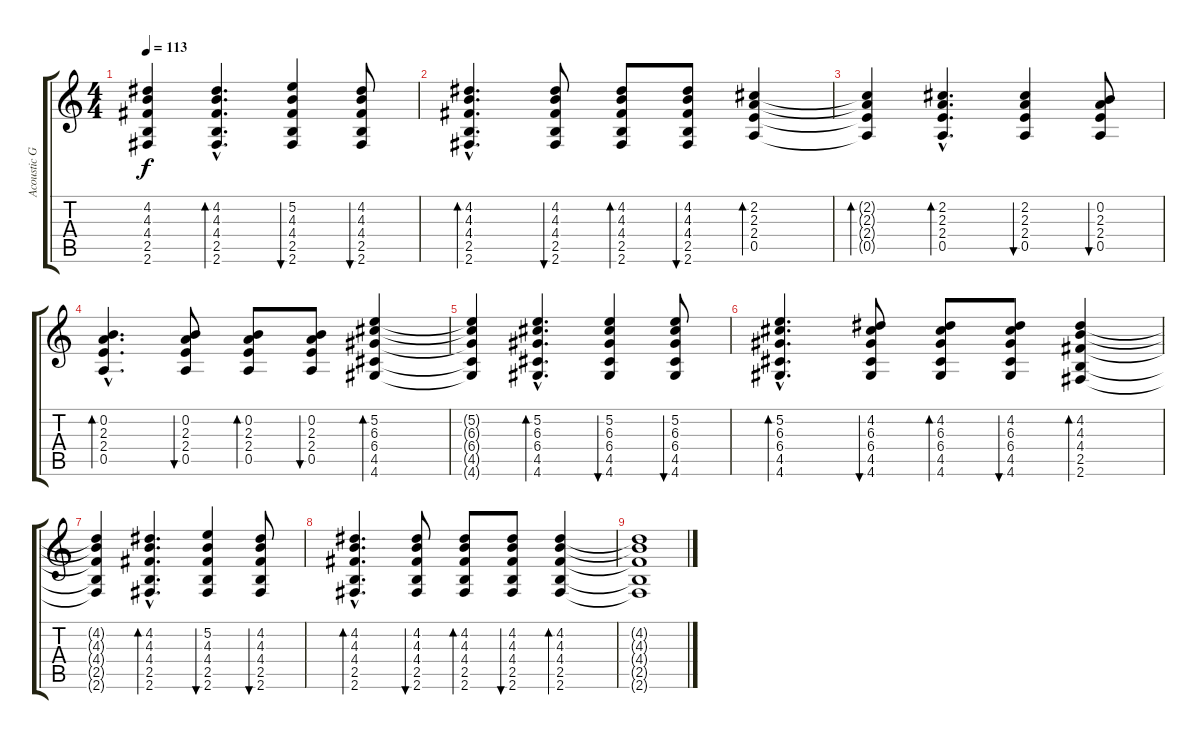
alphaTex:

\track ("Acoustic Guitar" "Acoustic G") {instrument acousticguitarsteel}
\staff {score tabs}
\tuning (E4 B3 G3 D3 A2 E2) {hide}
\ts (4 4)
\tempo 113
\clef g2
\ks c
(4.2{t} 4.3{t} 4.4{t} 2.5{t} 2.6{t}).4{dy f} (4.2{hac} 4.3{hac} 4.4{hac} 2.5{hac} 2.6{hac}).4{d bd 60} (5.2 4.3 4.4 2.5 2.6).4{bu 60} (4.2 4.3 4.4 2.5 2.6).8{bu 60} |
(4.2{hac} 4.3{hac} 4.4{hac} 2.5{hac} 2.6{hac}).4{d bd 60} (4.2 4.3 4.4 2.5 2.6).8{bu 60} (4.2 4.3 4.4 2.5 2.6).8{bd 60} (4.2 4.3 4.4 2.5 2.6).8{bu 60} (2.2 2.3 2.4 0.5).4{bd 60} |
(2.2{t} 2.3{t} 2.4{t} 0.5{t}).4{bd 60} (2.2{hac} 2.3{hac} 2.4{hac} 0.5{hac}).4{d bd 60} (2.2 2.3 2.4 0.5).4{bu 60} (0.2 2.3 2.4 0.5).8{bu 60} |
(0.2{hac} 2.3{hac} 2.4{hac} 0.5{hac}).4{d bd 60} (0.2 2.3 2.4 0.5).8{bu 60} (0.2 2.3 2.4 0.5).8{bd 60} (0.2 2.3 2.4 0.5).8{bu 60} (5.2 6.3 6.4 4.5 4.6).4{bd 60} |
(5.2{t} 6.3{t} 6.4{t} 4.5{t} 4.6{t}).4 (5.2{hac} 6.3{hac} 6.4{hac} 4.5{hac} 4.6{hac}).4{d bd 60} (5.2 6.3 6.4 4.5 4.6).4{bu 60} (5.2 6.3 6.4 4.5 4.6).8{bu 60} |
(5.2{hac} 6.3{hac} 6.4{hac} 4.5{hac} 4.6{hac}).4{d bd 60} (4.2 6.3 6.4 4.5 4.6).8{bu 60} (4.2 6.3 6.4 4.5 4.6).8{bd 60} (4.2 6.3 6.4 4.5 4.6).8{bu 60} (4.2 4.3 4.4 2.5 2.6).4{bd 60} |
(4.2{t} 4.3{t} 4.4{t} 2.5{t} 2.6{t}).4 (4.2{hac} 4.3{hac} 4.4{hac} 2.5{hac} 2.6{hac}).4{d bd 60} (5.2 4.3 4.4 2.5 2.6).4{bu 60} (4.2 4.3 4.4 2.5 2.6).8{bu 60} |
(4.2{hac} 4.3{hac} 4.4{hac} 2.5{hac} 2.6{hac}).4{d bd 60} (4.2 4.3 4.4 2.5 2.6).8{bu 60} (4.2 4.3 4.4 2.5 2.6).8{bd 60} (4.2 4.3 4.4 2.5 2.6).8{bu 60} (4.2 4.3 4.4 2.5 2.6).4{bd 60} |
(4.2{t} 4.3{t} 4.4{t} 2.5{t} 2.6{t}).1
